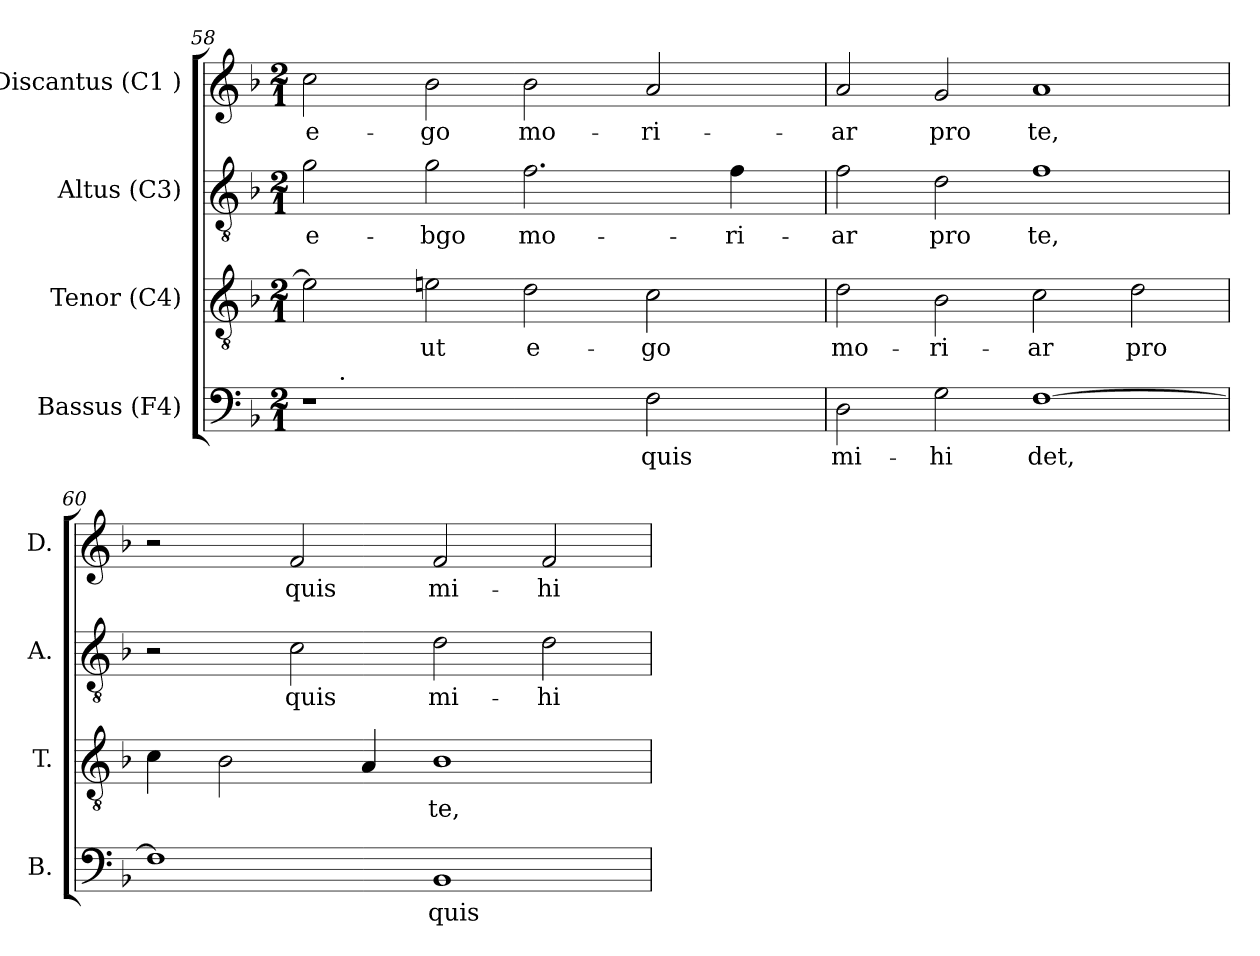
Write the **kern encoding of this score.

**kern	**text	**kern	**text	**kern	**text	**kern	**text
*part4	*part4	*part3	*part3	*part2	*part2	*part1	*part1
*staff4	*staff4	*staff3	*staff3	*staff2	*staff2	*staff1	*staff1
*I"Bassus (F4)	*	*I"Tenor (C4)	*	*I"Altus (C3)	*	*I"Discantus (C1 )	*
*I'B.	*	*I'T.	*	*I'A.	*	*I'D.	*
*clefF4	*	*clefGv2	*	*clefGv2	*	*clefG2	*
*k[b-]	*	*k[b-]	*	*k[b-]	*	*k[b-]	*
*F:	*	*F:	*	*F:	*	*F:	*
*M2/1	*	*M2/1	*	*M2/1	*	*M2/1	*
=58	=58	=58	=58	=58	=58	=58	=58
!	!	!	!LO:LY:b:cj	!	!LO:LY:b:cj	!	!LO:LY:b:cj
*^	*	*	*	*	*	*	*
1r	16.ryy	.	2e-\]	.	2g\	e-	2cc\	e-
!	!LO:TX:a:t=.	!	!	!	!	!	!	!
.	1ryy	.	.	.	.	.	.	.
!	!	!	!	!LO:LY:b:cj	!	!LO:LY:b:cj	!	!LO:LY:b:cj
.	.	.	2e\	ut	2g\	-bgo	2b-\	-go
!	!	!	!	!LO:LY:b:cj	!	!LO:LY:b:cj	!	!LO:LY:b:cj
2ryy	.	.	2d\	e-	2.f\	mo-	2b-\	mo-
.	2ryy	.	.	.	.	.	.	.
!	!	!LO:LY:b	!	!LO:LY:b:cj	!	!	!	!LO:LY:b:cj
2F\	.	quis	2c\	-go	.	.	2a/	-ri-
.	4ryy	.	.	.	.	.	.	.
!	!	!	!	!	!	!LO:LY:b:cj	!	!
.	.	.	.	.	4f\	-ri-	.	.
.	8ryy	.	.	.	.	.	.	.
.	32ryy	.	.	.	.	.	.	.
=59	=59	=59	=59	=59	=59	=59	=59	=59
!	!	!LO:LY:b	!	!LO:LY:b:cj	!	!LO:LY:b:cj	!	!LO:LY:b:cj
*v	*v	*	*	*	*	*	*	*
2D\	mi-	2d\	mo-	2f\	-ar	2a/	-ar
!	!LO:LY:b	!	!LO:LY:b:cj	!	!LO:LY:b:cj	!	!LO:LY:b:cj
2G\	-hi	2B-\	-ri-	2d\	pro	2g/	pro
!	!LO:LY:b	!	!LO:LY:b:cj	!	!LO:LY:b:cj	!	!LO:LY:b:cj
[>1F	det,	2c\	-ar	1f	te,	1a	te,
!	!	!	!LO:LY:b:cj	!	!	!	!
.	.	2d\	pro	.	.	.	.
=60	=60	=60	=60	=60	=60	=60	=60
!	!LO:LY:b	!	!LO:LY:b:cj	!	!	!	!
1F]	.	4c\	.	2r	.	2r	.
!	!	!	!LO:LY:b:cj	!	!	!	!
.	.	2B-\	.	.	.	.	.
!	!	!	!	!	!LO:LY:b:cj	!	!LO:LY:b:cj
.	.	.	.	2c\	quis	2f/	quis
!	!	!	!LO:LY:b:cj	!	!	!	!
.	.	4A/	.	.	.	.	.
!	!LO:LY:b	!	!LO:LY:b:cj	!	!LO:LY:b:cj	!	!LO:LY:b:cj
1BB-	quis	1B-	te,	2d\	mi-	2f/	mi-
!	!	!	!	!	!LO:LY:b:cj	!	!LO:LY:b:cj
.	.	.	.	2d\	-hi	2f/	-hi
=	=	=	=	=	=	=	=
*-	*-	*-	*-	*-	*-	*-	*-
